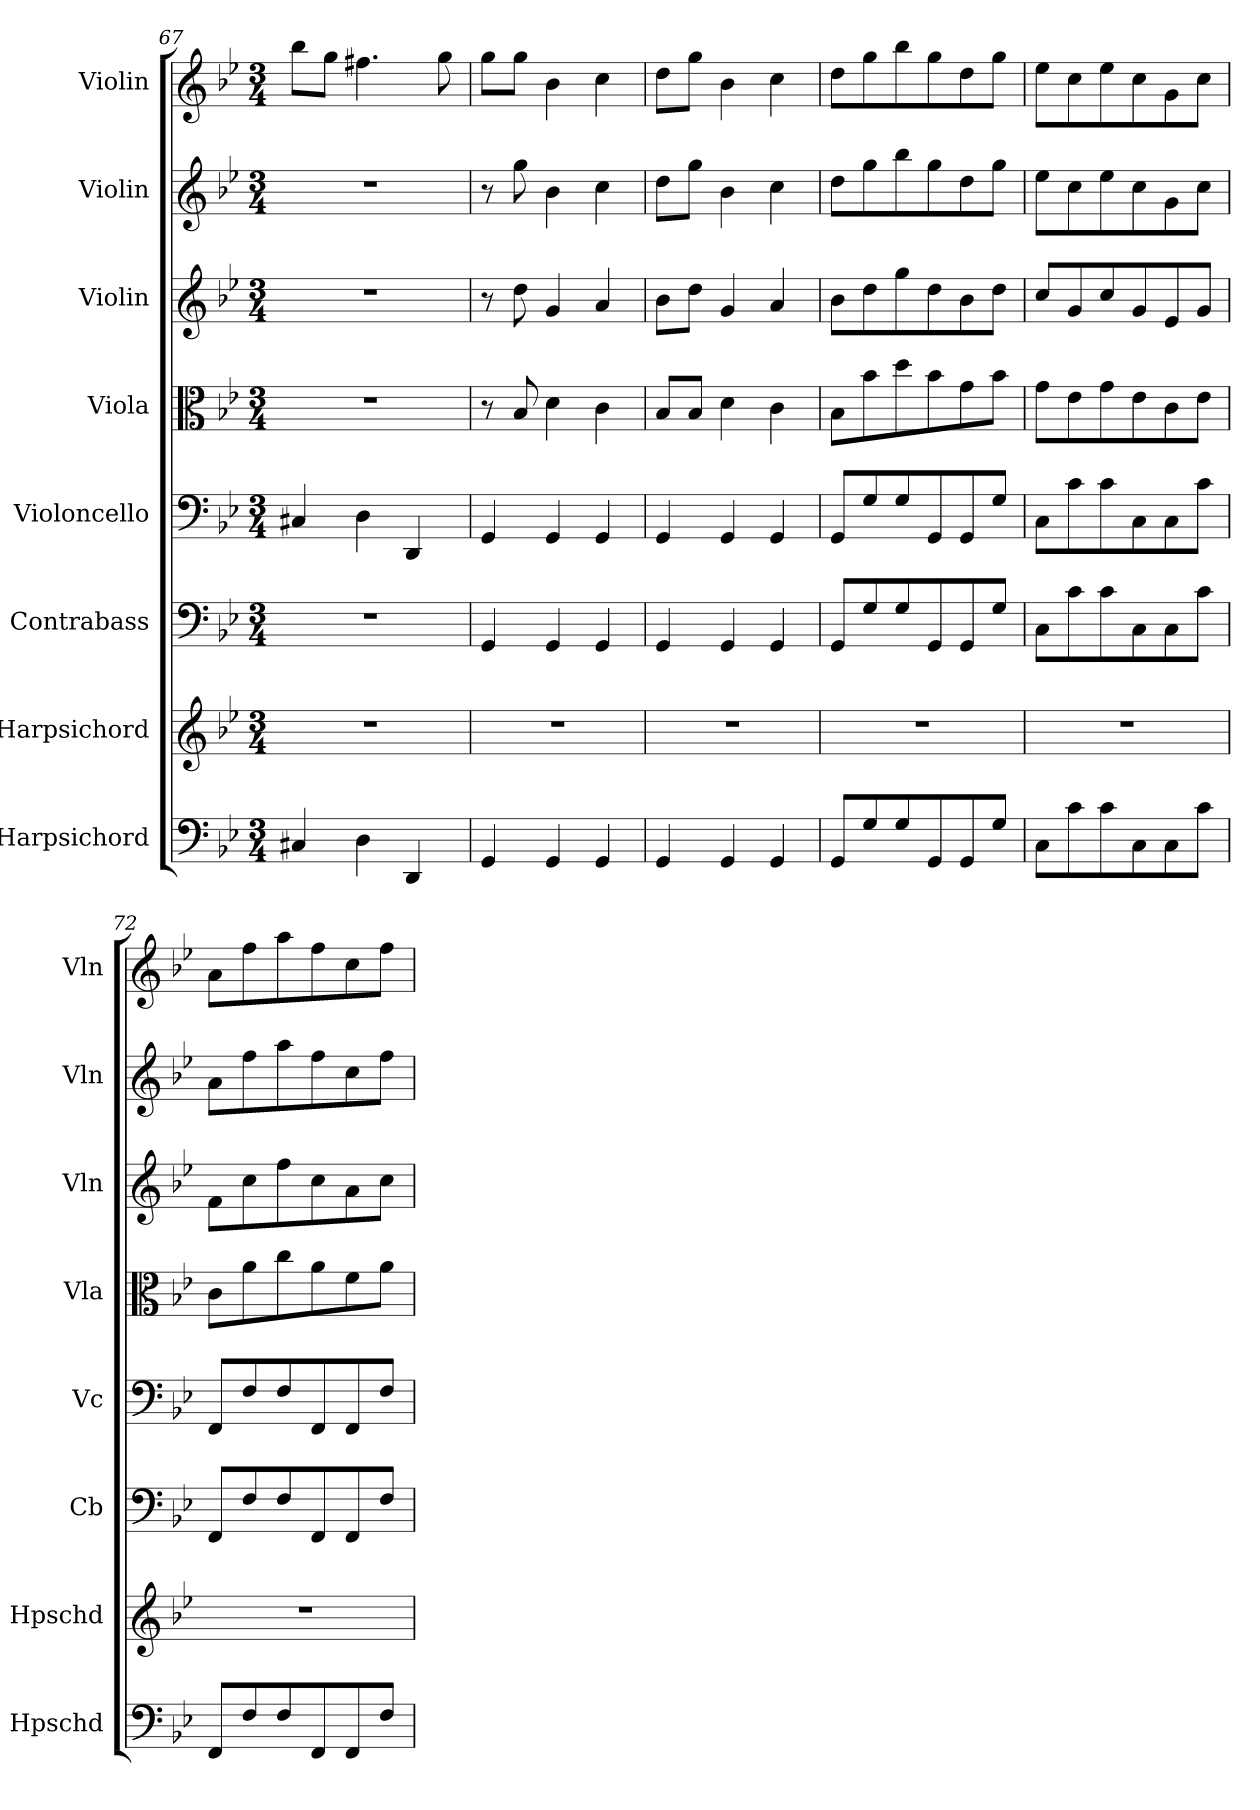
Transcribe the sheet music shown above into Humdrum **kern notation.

**kern	**kern	**kern	**kern	**kern	**kern	**kern	**kern
*part8	*part7	*part6	*part5	*part4	*part3	*part2	*part1
*staff8	*staff7	*staff6	*staff5	*staff4	*staff3	*staff2	*staff1
*I"Harpsichord	*I"Harpsichord	*I"Contrabass	*I"Violoncello	*I"Viola	*I"Violin	*I"Violin	*I"Violin
*I'Hpschd	*I'Hpschd	*I'Cb	*I'Vc	*I'Vla	*I'Vln	*I'Vln	*I'Vln
*clefF4	*clefG2	*clefF4	*clefF4	*clefC3	*clefG2	*clefG2	*clefG2
*k[b-e-]	*k[b-e-]	*k[b-e-]	*k[b-e-]	*k[b-e-]	*k[b-e-]	*k[b-e-]	*k[b-e-]
*M3/4	*M3/4	*M3/4	*M3/4	*M3/4	*M3/4	*M3/4	*M3/4
=67	=67	=67	=67	=67	=67	=67	=67
4C#X/	2.r	2.r	4C#X/	2.r	2.r	2.r	8bb-\L
.	.	.	.	.	.	.	8gg\J
4D\	.	.	4D\	.	.	.	4.ff#X\
4DD/	.	.	4DD/	.	.	.	.
.	.	.	.	.	.	.	8gg\
=68	=68	=68	=68	=68	=68	=68	=68
4GG/	2.r	4GG/	4GG/	8r	8r	8r	8gg\L
.	.	.	.	8B-/	8dd\	8gg\	8gg\J
4GG/	.	4GG/	4GG/	4d\	4g/	4b-\	4b-\
4GG/	.	4GG/	4GG/	4c\	4a/	4cc\	4cc\
=69	=69	=69	=69	=69	=69	=69	=69
4GG/	2.r	4GG/	4GG/	8B-/L	8b-\L	8dd\L	8dd\L
.	.	.	.	8B-/J	8dd\J	8gg\J	8gg\J
4GG/	.	4GG/	4GG/	4d\	4g/	4b-\	4b-\
4GG/	.	4GG/	4GG/	4c\	4a/	4cc\	4cc\
=70	=70	=70	=70	=70	=70	=70	=70
8GG/L	2.r	8GG/L	8GG/L	8B-\L	8b-\L	8dd\L	8dd\L
8G/	.	8G/	8G/	8b-\	8dd\	8gg\	8gg\
8G/	.	8G/	8G/	8dd\	8gg\	8bb-\	8bb-\
8GG/	.	8GG/	8GG/	8b-\	8dd\	8gg\	8gg\
8GG/	.	8GG/	8GG/	8g\	8b-\	8dd\	8dd\
8G/J	.	8G/J	8G/J	8b-\J	8dd\J	8gg\J	8gg\J
=71	=71	=71	=71	=71	=71	=71	=71
8C\L	2.r	8C\L	8C\L	8g\L	8cc/L	8ee-\L	8ee-\L
8c\	.	8c\	8c\	8e-\	8g/	8cc\	8cc\
8c\	.	8c\	8c\	8g\	8cc/	8ee-\	8ee-\
8C\	.	8C\	8C\	8e-\	8g/	8cc\	8cc\
8C\	.	8C\	8C\	8c\	8e-/	8g\	8g\
8c\J	.	8c\J	8c\J	8e-\J	8g/J	8cc\J	8cc\J
=72	=72	=72	=72	=72	=72	=72	=72
8FF/L	2.r	8FF/L	8FF/L	8c\L	8f\L	8a\L	8a\L
8F/	.	8F/	8F/	8a\	8cc\	8ff\	8ff\
8F/	.	8F/	8F/	8cc\	8ff\	8aa\	8aa\
8FF/	.	8FF/	8FF/	8a\	8cc\	8ff\	8ff\
8FF/	.	8FF/	8FF/	8f\	8a\	8cc\	8cc\
8F/J	.	8F/J	8F/J	8a\J	8cc\J	8ff\J	8ff\J
=	=	=	=	=	=	=	=
*-	*-	*-	*-	*-	*-	*-	*-
